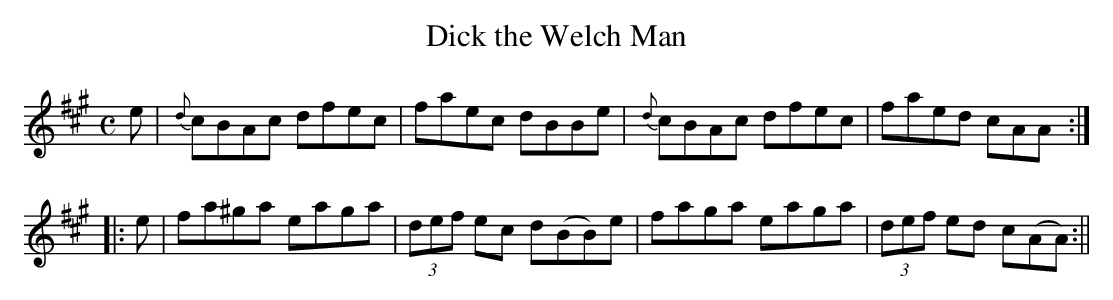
X:1
T:Dick the Welch Man
M:C
L:1/8
K:A
e|{d}cBAc dfec|faec dBBe|{d}cBAc dfec|faed cAA:|
|:e|fa^ga eaga|(3def ec d(BB)e|faga eaga|(3def ed c(AA):||
